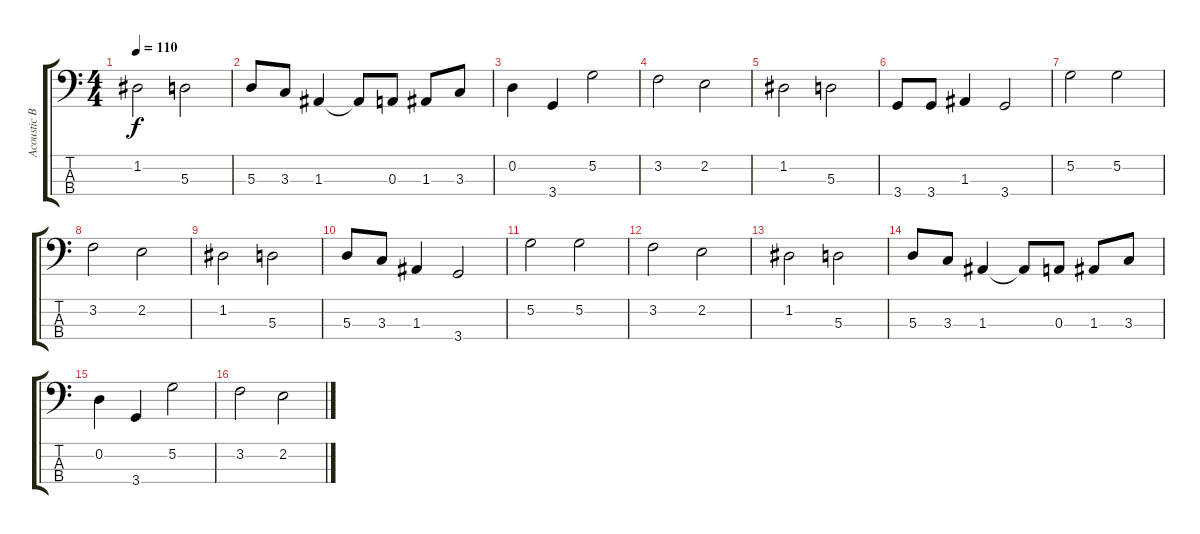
\track ("Acoustic Bass" "Acoustic B") {instrument contrabass}
\staff {score tabs}
\tuning (G2 D2 A1 E1) {hide}
\ts (4 4)
\tempo 110
\clef f4
\ks c
1.2.2{dy f} 5.3.2 |
5.3.8 3.3.8 1.3.4 1.3{t}.8 0.3.8 1.3.8 3.3.8 |
0.2.4 3.4.4 5.2.2 |
3.2.2 2.2.2 |
1.2.2 5.3.2 |
3.4.8 3.4.8 1.3.4 3.4.2 |
5.2.2 5.2.2 |
3.2.2 2.2.2 |
1.2.2 5.3.2 |
5.3.8 3.3.8 1.3.4 3.4.2 |
5.2.2 5.2.2 |
3.2.2 2.2.2 |
1.2.2 5.3.2 |
5.3.8 3.3.8 1.3.4 1.3{t}.8 0.3.8 1.3.8 3.3.8 |
0.2.4 3.4.4 5.2.2 |
3.2.2 2.2.2
